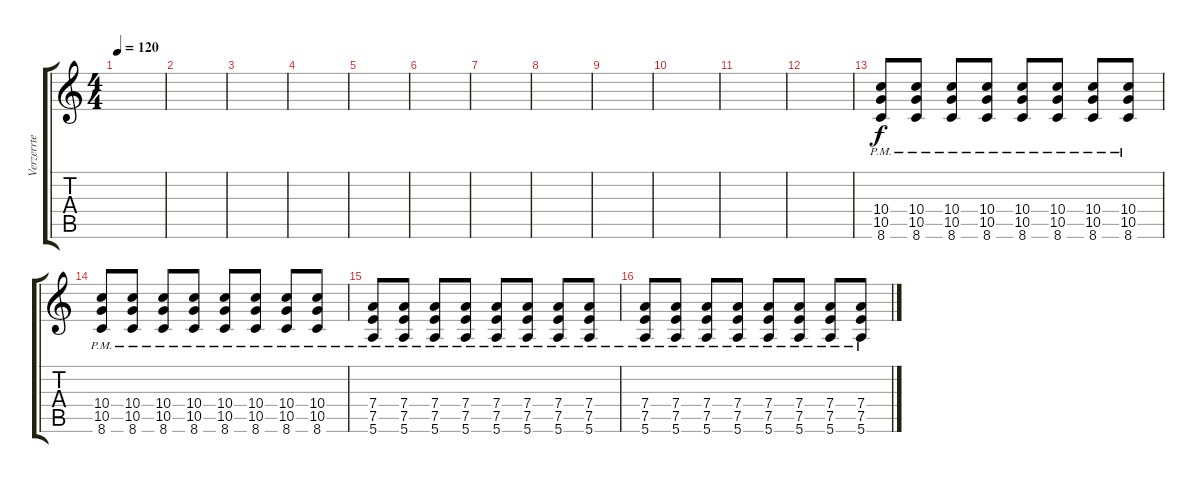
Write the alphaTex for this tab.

\track ("Verzerrte Gitarre" "Verzerrte ") {instrument distortionguitar}
\staff {score tabs}
\tuning (E4 B3 G3 D3 A2 E2) {hide}
\ts (4 4)
\tempo 120
\clef g2
\ks c
|
|
|
|
|
|
|
|
|
|
|
|
(10.4{pm} 10.5{pm} 8.6{pm}).8 (10.4{pm} 10.5{pm} 8.6{pm}).8 (10.4{pm} 10.5{pm} 8.6{pm}).8 (10.4{pm} 10.5{pm} 8.6{pm}).8 (10.4{pm} 10.5{pm} 8.6{pm}).8 (10.4{pm} 10.5{pm} 8.6{pm}).8 (10.4{pm} 10.5{pm} 8.6{pm}).8 (10.4{pm} 10.5{pm} 8.6{pm}).8 |
(10.4{pm} 10.5{pm} 8.6{pm}).8 (10.4{pm} 10.5{pm} 8.6{pm}).8 (10.4{pm} 10.5{pm} 8.6{pm}).8 (10.4{pm} 10.5{pm} 8.6{pm}).8 (10.4{pm} 10.5{pm} 8.6{pm}).8 (10.4{pm} 10.5{pm} 8.6{pm}).8 (10.4{pm} 10.5{pm} 8.6{pm}).8 (10.4{pm} 10.5{pm} 8.6{pm}).8 |
(7.4{pm} 7.5{pm} 5.6{pm}).8 (7.4{pm} 7.5{pm} 5.6{pm}).8 (7.4{pm} 7.5{pm} 5.6{pm}).8 (7.4{pm} 7.5{pm} 5.6{pm}).8 (7.4{pm} 7.5{pm} 5.6{pm}).8 (7.4{pm} 7.5{pm} 5.6{pm}).8 (7.4{pm} 7.5{pm} 5.6{pm}).8 (7.4{pm} 7.5{pm} 5.6{pm}).8 |
(7.4{pm} 7.5{pm} 5.6{pm}).8 (7.4{pm} 7.5{pm} 5.6{pm}).8 (7.4{pm} 7.5{pm} 5.6{pm}).8 (7.4{pm} 7.5{pm} 5.6{pm}).8 (7.4{pm} 7.5{pm} 5.6{pm}).8 (7.4{pm} 7.5{pm} 5.6{pm}).8 (7.4{pm} 7.5{pm} 5.6{pm}).8 (7.4{pm} 7.5{pm} 5.6{pm}).8
